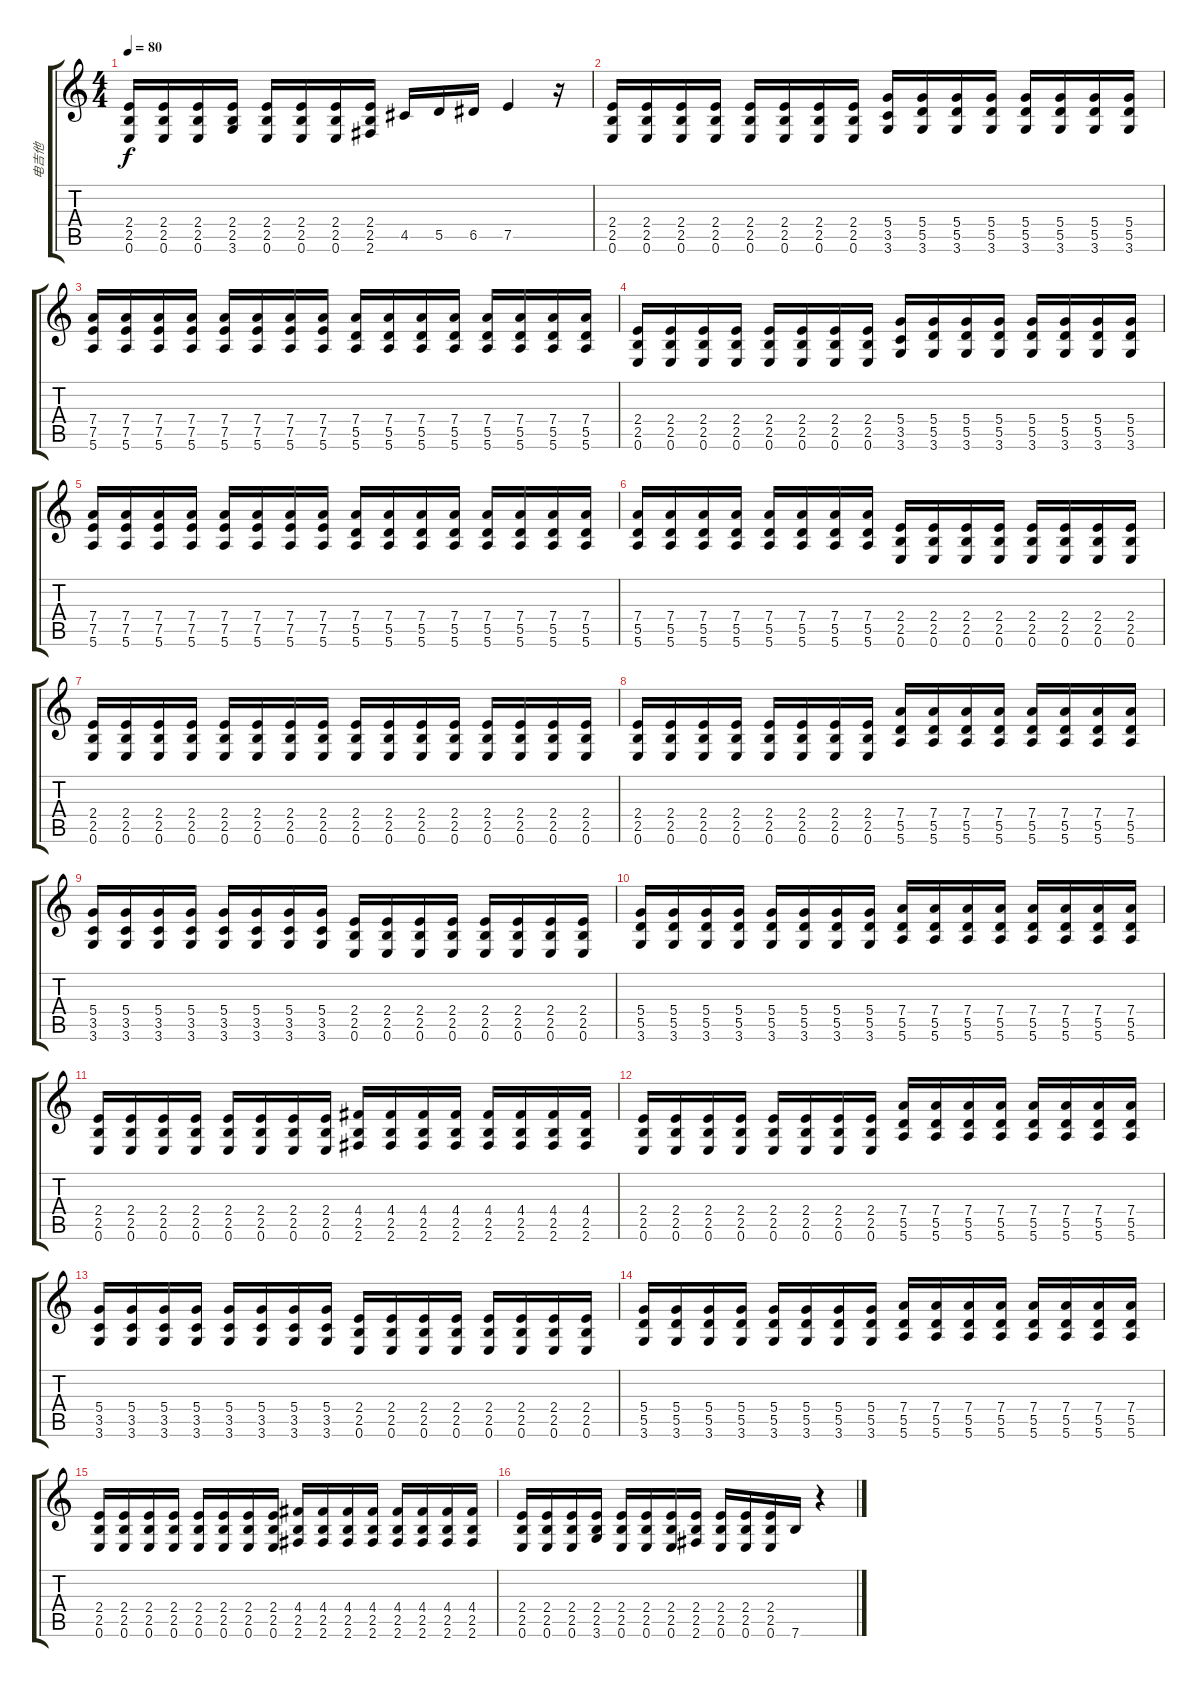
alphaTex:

\track ("电吉他" "电吉他") {instrument overdrivenguitar}
\staff {score tabs}
\tuning (E4 B3 G3 D3 A2 E2) {hide}
\ts (4 4)
\tempo 80
\clef g2
\ks c
(2.4 2.5 0.6).16{dy f} (2.4 2.5 0.6).16 (2.4 2.5 0.6).16 (2.4 2.5 3.6).16 (2.4 2.5 0.6).16 (2.4 2.5 0.6).16 (2.4 2.5 0.6).16 (2.4 2.5 2.6).16 4.5.16 5.5.16 6.5.16 7.5.4 r.16 |
(2.4 2.5 0.6).16 (2.4 2.5 0.6).16 (2.4 2.5 0.6).16 (2.4 2.5 0.6).16 (2.4 2.5 0.6).16 (2.4 2.5 0.6).16 (2.4 2.5 0.6).16 (2.4 2.5 0.6).16 (5.4 3.5 3.6).16 (5.4 5.5 3.6).16 (5.4 5.5 3.6).16 (5.4 5.5 3.6).16 (5.4 5.5 3.6).16 (5.4 5.5 3.6).16 (5.4 5.5 3.6).16 (5.4 5.5 3.6).16 |
(7.4 7.5 5.6).16 (7.4 7.5 5.6).16 (7.4 7.5 5.6).16 (7.4 7.5 5.6).16 (7.4 7.5 5.6).16 (7.4 7.5 5.6).16 (7.4 7.5 5.6).16 (7.4 7.5 5.6).16 (7.4 5.5 5.6).16 (7.4 5.5 5.6).16 (7.4 5.5 5.6).16 (7.4 5.5 5.6).16 (7.4 5.5 5.6).16 (7.4 5.5 5.6).16 (7.4 5.5 5.6).16 (7.4 5.5 5.6).16 |
(2.4 2.5 0.6).16 (2.4 2.5 0.6).16 (2.4 2.5 0.6).16 (2.4 2.5 0.6).16 (2.4 2.5 0.6).16 (2.4 2.5 0.6).16 (2.4 2.5 0.6).16 (2.4 2.5 0.6).16 (5.4 3.5 3.6).16 (5.4 5.5 3.6).16 (5.4 5.5 3.6).16 (5.4 5.5 3.6).16 (5.4 5.5 3.6).16 (5.4 5.5 3.6).16 (5.4 5.5 3.6).16 (5.4 5.5 3.6).16 |
(7.4 7.5 5.6).16 (7.4 7.5 5.6).16 (7.4 7.5 5.6).16 (7.4 7.5 5.6).16 (7.4 7.5 5.6).16 (7.4 7.5 5.6).16 (7.4 7.5 5.6).16 (7.4 7.5 5.6).16 (7.4 5.5 5.6).16 (7.4 5.5 5.6).16 (7.4 5.5 5.6).16 (7.4 5.5 5.6).16 (7.4 5.5 5.6).16 (7.4 5.5 5.6).16 (7.4 5.5 5.6).16 (7.4 5.5 5.6).16 |
(7.4 5.5 5.6).16 (7.4 5.5 5.6).16 (7.4 5.5 5.6).16 (7.4 5.5 5.6).16 (7.4 5.5 5.6).16 (7.4 5.5 5.6).16 (7.4 5.5 5.6).16 (7.4 5.5 5.6).16 (2.4 2.5 0.6).16 (2.4 2.5 0.6).16 (2.4 2.5 0.6).16 (2.4 2.5 0.6).16 (2.4 2.5 0.6).16 (2.4 2.5 0.6).16 (2.4 2.5 0.6).16 (2.4 2.5 0.6).16 |
(2.4 2.5 0.6).16 (2.4 2.5 0.6).16 (2.4 2.5 0.6).16 (2.4 2.5 0.6).16 (2.4 2.5 0.6).16 (2.4 2.5 0.6).16 (2.4 2.5 0.6).16 (2.4 2.5 0.6).16 (2.4 2.5 0.6).16 (2.4 2.5 0.6).16 (2.4 2.5 0.6).16 (2.4 2.5 0.6).16 (2.4 2.5 0.6).16 (2.4 2.5 0.6).16 (2.4 2.5 0.6).16 (2.4 2.5 0.6).16 |
(2.4 2.5 0.6).16 (2.4 2.5 0.6).16 (2.4 2.5 0.6).16 (2.4 2.5 0.6).16 (2.4 2.5 0.6).16 (2.4 2.5 0.6).16 (2.4 2.5 0.6).16 (2.4 2.5 0.6).16 (7.4 5.5 5.6).16 (7.4 5.5 5.6).16 (7.4 5.5 5.6).16 (7.4 5.5 5.6).16 (7.4 5.5 5.6).16 (7.4 5.5 5.6).16 (7.4 5.5 5.6).16 (7.4 5.5 5.6).16 |
(5.4 3.5 3.6).16 (5.4 3.5 3.6).16 (5.4 3.5 3.6).16 (5.4 3.5 3.6).16 (5.4 3.5 3.6).16 (5.4 3.5 3.6).16 (5.4 3.5 3.6).16 (5.4 3.5 3.6).16 (2.4 2.5 0.6).16 (2.4 2.5 0.6).16 (2.4 2.5 0.6).16 (2.4 2.5 0.6).16 (2.4 2.5 0.6).16 (2.4 2.5 0.6).16 (2.4 2.5 0.6).16 (2.4 2.5 0.6).16 |
(5.4 5.5 3.6).16 (5.4 5.5 3.6).16 (5.4 5.5 3.6).16 (5.4 5.5 3.6).16 (5.4 5.5 3.6).16 (5.4 5.5 3.6).16 (5.4 5.5 3.6).16 (5.4 5.5 3.6).16 (7.4 5.5 5.6).16 (7.4 5.5 5.6).16 (7.4 5.5 5.6).16 (7.4 5.5 5.6).16 (7.4 5.5 5.6).16 (7.4 5.5 5.6).16 (7.4 5.5 5.6).16 (7.4 5.5 5.6).16 |
(2.4 2.5 0.6).16 (2.4 2.5 0.6).16 (2.4 2.5 0.6).16 (2.4 2.5 0.6).16 (2.4 2.5 0.6).16 (2.4 2.5 0.6).16 (2.4 2.5 0.6).16 (2.4 2.5 0.6).16 (4.4 2.5 2.6).16 (4.4 2.5 2.6).16 (4.4 2.5 2.6).16 (4.4 2.5 2.6).16 (4.4 2.5 2.6).16 (4.4 2.5 2.6).16 (4.4 2.5 2.6).16 (4.4 2.5 2.6).16 |
(2.4 2.5 0.6).16 (2.4 2.5 0.6).16 (2.4 2.5 0.6).16 (2.4 2.5 0.6).16 (2.4 2.5 0.6).16 (2.4 2.5 0.6).16 (2.4 2.5 0.6).16 (2.4 2.5 0.6).16 (7.4 5.5 5.6).16 (7.4 5.5 5.6).16 (7.4 5.5 5.6).16 (7.4 5.5 5.6).16 (7.4 5.5 5.6).16 (7.4 5.5 5.6).16 (7.4 5.5 5.6).16 (7.4 5.5 5.6).16 |
(5.4 3.5 3.6).16 (5.4 3.5 3.6).16 (5.4 3.5 3.6).16 (5.4 3.5 3.6).16 (5.4 3.5 3.6).16 (5.4 3.5 3.6).16 (5.4 3.5 3.6).16 (5.4 3.5 3.6).16 (2.4 2.5 0.6).16 (2.4 2.5 0.6).16 (2.4 2.5 0.6).16 (2.4 2.5 0.6).16 (2.4 2.5 0.6).16 (2.4 2.5 0.6).16 (2.4 2.5 0.6).16 (2.4 2.5 0.6).16 |
(5.4 5.5 3.6).16 (5.4 5.5 3.6).16 (5.4 5.5 3.6).16 (5.4 5.5 3.6).16 (5.4 5.5 3.6).16 (5.4 5.5 3.6).16 (5.4 5.5 3.6).16 (5.4 5.5 3.6).16 (7.4 5.5 5.6).16 (7.4 5.5 5.6).16 (7.4 5.5 5.6).16 (7.4 5.5 5.6).16 (7.4 5.5 5.6).16 (7.4 5.5 5.6).16 (7.4 5.5 5.6).16 (7.4 5.5 5.6).16 |
(2.4 2.5 0.6).16 (2.4 2.5 0.6).16 (2.4 2.5 0.6).16 (2.4 2.5 0.6).16 (2.4 2.5 0.6).16 (2.4 2.5 0.6).16 (2.4 2.5 0.6).16 (2.4 2.5 0.6).16 (4.4 2.5 2.6).16 (4.4 2.5 2.6).16 (4.4 2.5 2.6).16 (4.4 2.5 2.6).16 (4.4 2.5 2.6).16 (4.4 2.5 2.6).16 (4.4 2.5 2.6).16 (4.4 2.5 2.6).16 |
(2.4 2.5 0.6).16 (2.4 2.5 0.6).16 (2.4 2.5 0.6).16 (2.4 2.5 3.6).16 (2.4 2.5 0.6).16 (2.4 2.5 0.6).16 (2.4 2.5 0.6).16 (2.4 2.5 2.6).16 (2.4 2.5 0.6).16 (2.4 2.5 0.6).16 (2.4 2.5 0.6).16 7.6{ss}.16 r.4
